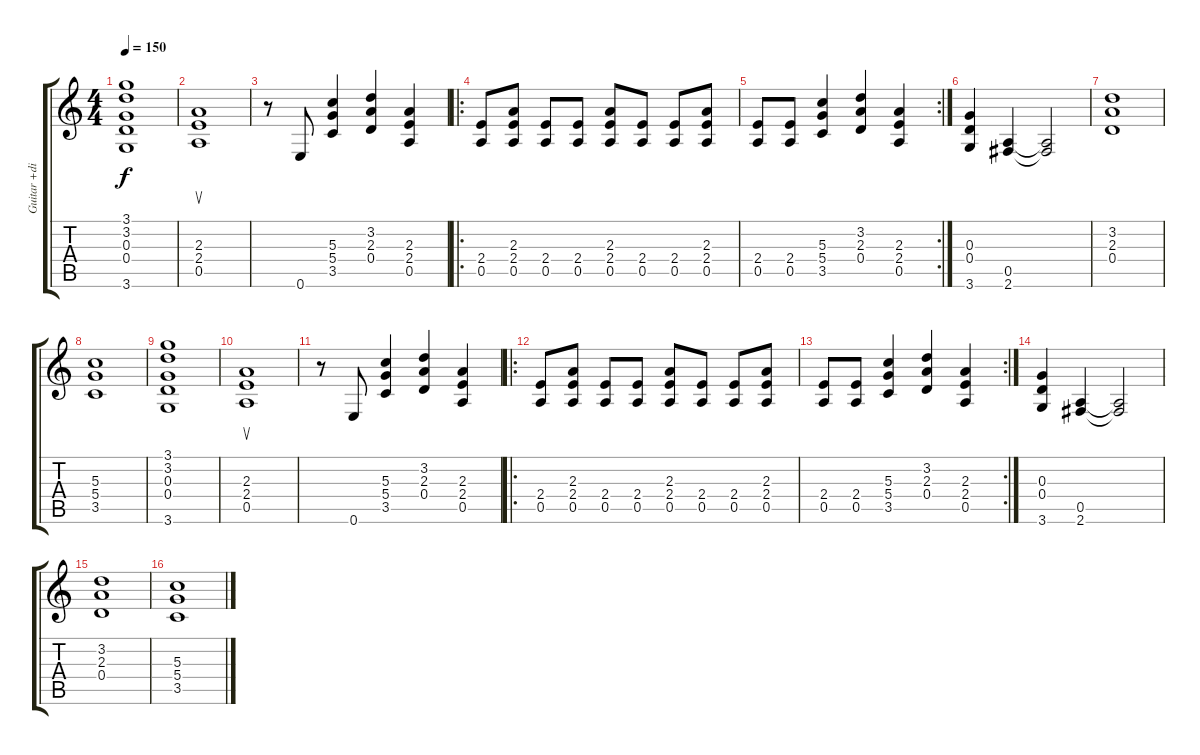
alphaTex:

\track ("Guitar +distortion" "Guitar +di") {instrument distortionguitar}
\staff {score tabs}
\tuning (E4 B3 G3 D3 A2 E2) {hide}
\ts (4 4)
\tempo 150
\clef g2
\ks c
(3.1 3.2 0.3 0.4 3.6).1{dy f} |
(2.3 2.4 0.5).1{su} |
r.8 0.6.8 (5.3 5.4 3.5).4 (3.2 2.3 0.4).4 (2.3 2.4 0.5).4 |
\ro
(2.4 0.5).8 (2.3 2.4 0.5).8 (2.4 0.5).8 (2.4 0.5).8 (2.3 2.4 0.5).8 (2.4 0.5).8 (2.4 0.5).8 (2.3 2.4 0.5).8 |
\rc 2
(2.4 0.5).8 (2.4 0.5).8 (5.3 5.4 3.5).4 (3.2 2.3 0.4).4 (2.3 2.4 0.5).4 |
(0.3 0.4 3.6).4 (0.5 2.6).4 (0.5{t} 2.6{t}).2 |
(3.2 2.3 0.4).1 |
(5.3 5.4 3.5).1 |
(3.1 3.2 0.3 0.4 3.6).1 |
(2.3 2.4 0.5).1{su} |
r.8 0.6.8 (5.3 5.4 3.5).4 (3.2 2.3 0.4).4 (2.3 2.4 0.5).4 |
\ro
(2.4 0.5).8 (2.3 2.4 0.5).8 (2.4 0.5).8 (2.4 0.5).8 (2.3 2.4 0.5).8 (2.4 0.5).8 (2.4 0.5).8 (2.3 2.4 0.5).8 |
\rc 2
(2.4 0.5).8 (2.4 0.5).8 (5.3 5.4 3.5).4 (3.2 2.3 0.4).4 (2.3 2.4 0.5).4 |
(0.3 0.4 3.6).4 (0.5 2.6).4 (0.5{t} 2.6{t}).2 |
(3.2 2.3 0.4).1 |
(5.3 5.4 3.5).1
